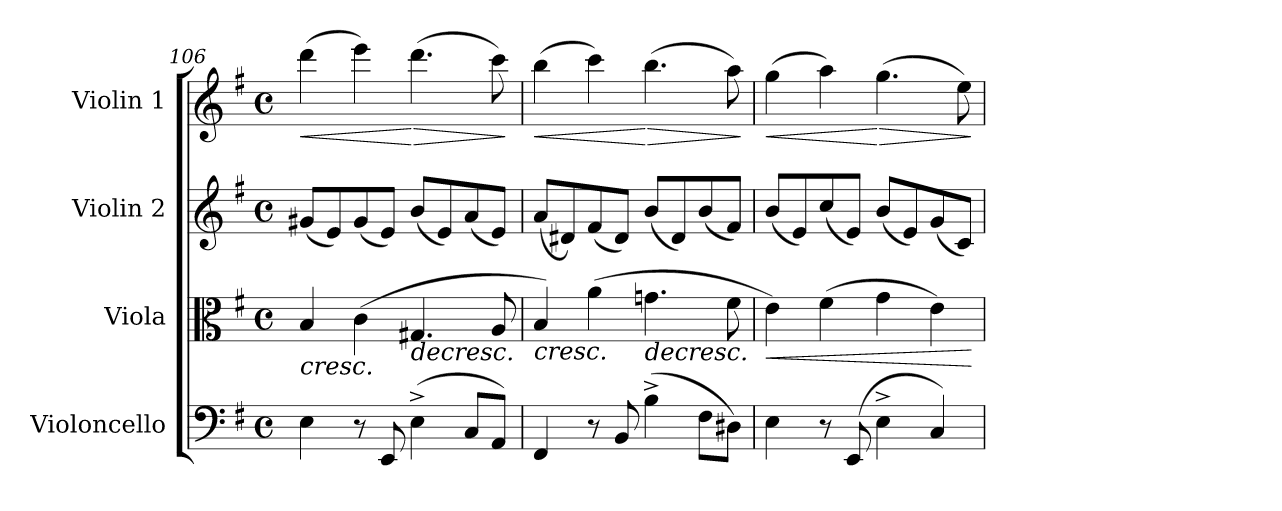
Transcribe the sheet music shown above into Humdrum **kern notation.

**kern	**kern	**dynam	**kern	**kern	**dynam
*part4	*part3	*part3	*part2	*part1	*part1
*staff4	*staff3	*staff3	*staff2	*staff1	*staff1
*I"Violoncello	*I"Viola	*	*I"Violin 2	*I"Violin 1	*
*I'Vc	*I'Vla	*	*I'Vln	*I'Vln	*
*clefF4	*clefC3	*	*clefG2	*clefG2	*
*k[f#]	*k[f#]	*	*k[f#]	*k[f#]	*
*M4/4	*M4/4	*	*M4/4	*M4/4	*
*met(c)	*met(c)	*	*met(c)	*met(c)	*
=106	=106	=106	=106	=106	=106
!	!	!LO:HP:b	!	!	!LO:HP:b
4E\	4B/	<	(8g#X/L	(4ddd\	<
.	.	.	8e/)	.	.
8r	(4c\	.	(8g#/	4eee\)	.
8EE/	.	.	8e/J)	.	.
!	!	!LO:HP:b	!	!	!LO:HP:n=1:b
(4E^\	4.G#X/	>	(8b/L	(4.ddd\	[ >
.	.	.	8e/)	.	.
8C/L	.	.	(8a/	.	.
8AA/J)	8A/	.	8e/J)	8ccc\)	.
.	.	[	.	.	]
=107	=107	=107	=107	=107	=107
!	!	!LO:HP:b	!	!	!LO:HP:b
4FF#/	4B/)	<	(8a/L	(4bb\	<
.	.	.	8d#X/)	.	.
8r	(4a\	.	(8f#/	4ccc\)	.
8BB/	.	.	8d#/J)	.	.
!	!	!LO:HP:n=1:b	!	!	!LO:HP:n=1:b
(4B^\	4.gn\	] >	(8b/L	(4.bb\	[ >
.	.	.	8d#/)	.	.
8F#\L	.	.	(8b/	.	.
8D#X\J)	8f#\	.	8f#/J)	8aa\)	.
.	.	[	.	.	]
!!LO:LB:g=z
=108	=108	=108	=108	=108	=108
!	!	!LO:HP:b	!	!	!LO:HP:b
4E\	4e\)	<	(8b/L	(4gg\	<
.	.	.	8e/)	.	.
8r	(4f#\	.	(8cc/	4aa\)	.
(8EE/	.	.	8e/J)	.	.
!	!	!	!	!	!LO:HP:n=1:b
4E^\	4g\	]	(8b/L	(4.gg\	[ >
.	.	.	8e/)	.	.
4C/)	4e\)	.	(8g/	.	.
.	.	.	8c/J)	8ee\)	.
.	.	[	.	.	]
=	=	=	=	=	=
*-	*-	*-	*-	*-	*-
